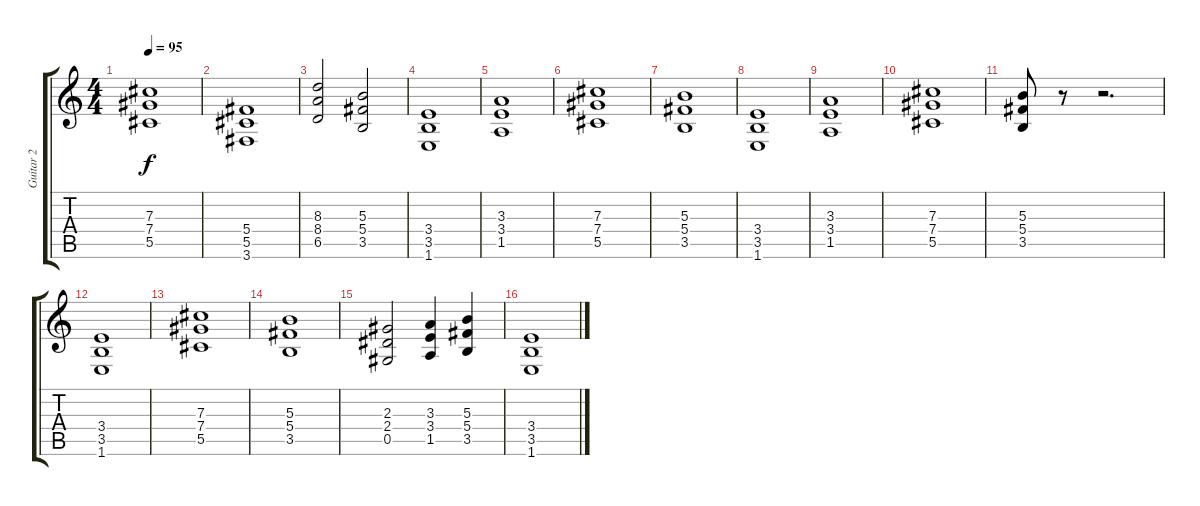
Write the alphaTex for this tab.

\track ("Guitar 2" "Guitar 2") {instrument distortionguitar}
\staff {score tabs}
\tuning (Eb4 Bb3 Gb3 Db3 Ab2 Eb2) {hide}
\ts (4 4)
\tempo 95
\clef g2
\ks c
(7.3 7.4 5.5).1{dy f} |
(5.4 5.5 3.6).1 |
(8.3 8.4 6.5).2 (5.3 5.4 3.5).2 |
(3.4 3.5 1.6).1 |
(3.3 3.4 1.5).1 |
(7.3 7.4 5.5).1 |
(5.3 5.4 3.5).1 |
(3.4 3.5 1.6).1 |
(3.3 3.4 1.5).1 |
(7.3 7.4 5.5).1 |
(5.3 5.4 3.5).8 r.8 r.2{d} |
(3.4 3.5 1.6).1 |
(7.3 7.4 5.5).1 |
(5.3 5.4 3.5).1 |
(2.3 2.4 0.5).2 (3.3 3.4 1.5).4 (5.3 5.4 3.5).4 |
(3.4 3.5 1.6).1
